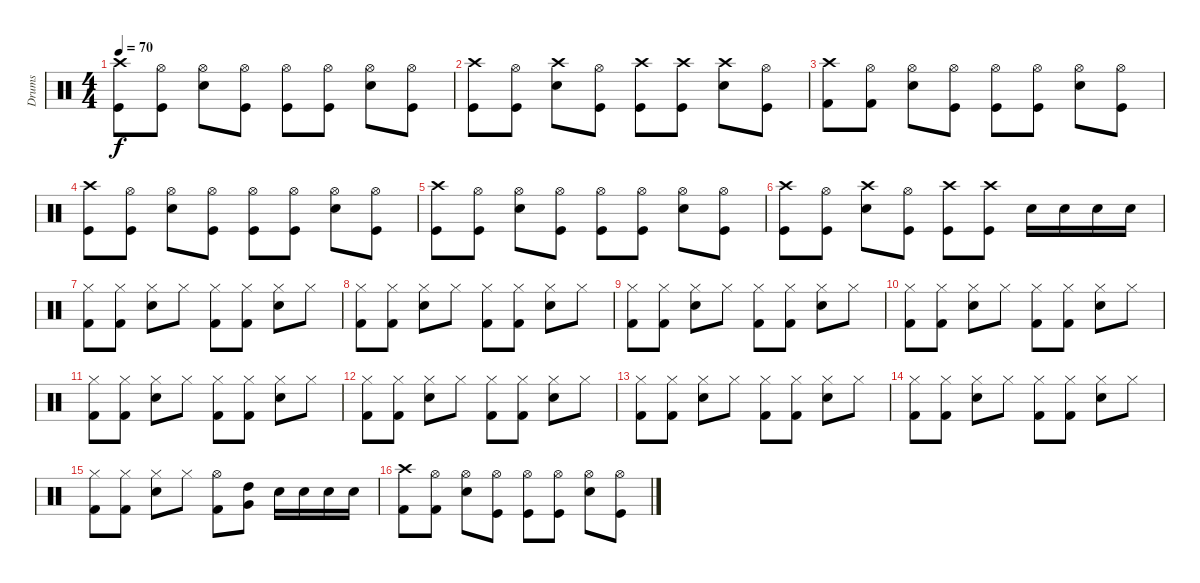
\track ("Drums" "Drums") {instrument percussion}
\staff {score}
\articulation defaults
\ts (4 4)
\tempo 70
\clef neutral
\ks c
("Crash high (hit)" "Kick (hit)").8{dy f} ("Hi-Hat (open)" "Kick (hit)").8 ("Hi-Hat (open)" "Electric Snare (hit)").8 ("Hi-Hat (open)" "Kick (hit)").8 ("Hi-Hat (open)" "Kick (hit)").8 ("Hi-Hat (open)" "Kick (hit)").8 ("Hi-Hat (open)" "Electric Snare (hit)").8 ("Hi-Hat (open)" "Kick (hit)").8 |
("Crash high (hit)" "Kick (hit)").8 ("Hi-Hat (open)" "Kick (hit)").8 ("Crash high (hit)" "Electric Snare (hit)").8 ("Hi-Hat (open)" "Kick (hit)").8 ("Crash high (hit)" "Kick (hit)").8 ("Crash high (hit)" "Kick (hit)").8 ("Crash high (hit)" "Electric Snare (hit)").8 ("Hi-Hat (open)" "Kick (hit)").8 |
("Crash high (hit)" "Kick (hit) 2").8 ("Hi-Hat (open)" "Kick (hit) 2").8 ("Hi-Hat (open)" "Electric Snare (hit)").8 ("Hi-Hat (open)" "Kick (hit)").8 ("Hi-Hat (open)" "Kick (hit)").8 ("Hi-Hat (open)" "Kick (hit)").8 ("Hi-Hat (open)" "Electric Snare (hit)").8 ("Hi-Hat (open)" "Kick (hit)").8 |
("Crash high (hit)" "Kick (hit)").8 ("Hi-Hat (open)" "Kick (hit)").8 ("Hi-Hat (open)" "Electric Snare (hit)").8 ("Hi-Hat (open)" "Kick (hit)").8 ("Hi-Hat (open)" "Kick (hit)").8 ("Hi-Hat (open)" "Kick (hit)").8 ("Hi-Hat (open)" "Electric Snare (hit)").8 ("Hi-Hat (open)" "Kick (hit)").8 |
("Crash high (hit)" "Kick (hit)").8 ("Hi-Hat (open)" "Kick (hit)").8 ("Hi-Hat (open)" "Electric Snare (hit)").8 ("Hi-Hat (open)" "Kick (hit)").8 ("Hi-Hat (open)" "Kick (hit)").8 ("Hi-Hat (open)" "Kick (hit)").8 ("Hi-Hat (open)" "Electric Snare (hit)").8 ("Hi-Hat (open)" "Kick (hit)").8 |
("Crash high (hit)" "Kick (hit)").8 ("Hi-Hat (open)" "Kick (hit)").8 ("Crash high (hit)" "Electric Snare (hit)").8 ("Hi-Hat (open)" "Kick (hit)").8 ("Crash high (hit)" "Kick (hit)").8 ("Crash high (hit)" "Kick (hit)").8 "Electric Snare (hit)".16 "Electric Snare (hit)".16 "Electric Snare (hit)".16 "Electric Snare (hit)".16 |
("Hi-Hat (closed)" "Kick (hit) 2").8 ("Hi-Hat (closed)" "Kick (hit) 2").8 ("Hi-Hat (closed)" "Snare (hit) 2").8 "Hi-Hat (closed)".8 ("Hi-Hat (closed)" "Kick (hit) 2").8 ("Hi-Hat (closed)" "Kick (hit) 2").8 ("Hi-Hat (closed)" "Snare (hit) 2").8 "Hi-Hat (closed)".8 |
("Hi-Hat (closed)" "Kick (hit) 2").8 ("Hi-Hat (closed)" "Kick (hit) 2").8 ("Hi-Hat (closed)" "Snare (hit) 2").8 "Hi-Hat (closed)".8 ("Hi-Hat (closed)" "Kick (hit) 2").8 ("Hi-Hat (closed)" "Kick (hit) 2").8 ("Hi-Hat (closed)" "Snare (hit) 2").8 "Hi-Hat (closed)".8 |
("Hi-Hat (closed)" "Kick (hit) 2").8 ("Hi-Hat (closed)" "Kick (hit) 2").8 ("Hi-Hat (closed)" "Snare (hit) 2").8 "Hi-Hat (closed)".8 ("Hi-Hat (closed)" "Kick (hit) 2").8 ("Hi-Hat (closed)" "Kick (hit) 2").8 ("Hi-Hat (closed)" "Snare (hit) 2").8 "Hi-Hat (closed)".8 |
("Hi-Hat (closed)" "Kick (hit) 2").8 ("Hi-Hat (closed)" "Kick (hit) 2").8 ("Hi-Hat (closed)" "Snare (hit) 2").8 "Hi-Hat (closed)".8 ("Hi-Hat (closed)" "Kick (hit) 2").8 ("Hi-Hat (closed)" "Kick (hit) 2").8 ("Hi-Hat (closed)" "Snare (hit) 2").8 "Hi-Hat (closed)".8 |
("Hi-Hat (closed)" "Kick (hit) 2").8 ("Hi-Hat (closed)" "Kick (hit) 2").8 ("Hi-Hat (closed)" "Snare (hit) 2").8 "Hi-Hat (closed)".8 ("Hi-Hat (closed)" "Kick (hit) 2").8 ("Hi-Hat (closed)" "Kick (hit) 2").8 ("Hi-Hat (closed)" "Snare (hit) 2").8 "Hi-Hat (closed)".8 |
("Hi-Hat (closed)" "Kick (hit) 2").8 ("Hi-Hat (closed)" "Kick (hit) 2").8 ("Hi-Hat (closed)" "Snare (hit) 2").8 "Hi-Hat (closed)".8 ("Hi-Hat (closed)" "Kick (hit) 2").8 ("Hi-Hat (closed)" "Kick (hit) 2").8 ("Hi-Hat (closed)" "Snare (hit) 2").8 "Hi-Hat (closed)".8 |
("Hi-Hat (closed)" "Kick (hit) 2").8 ("Hi-Hat (closed)" "Kick (hit) 2").8 ("Hi-Hat (closed)" "Snare (hit) 2").8 "Hi-Hat (closed)".8 ("Hi-Hat (closed)" "Kick (hit) 2").8 ("Hi-Hat (closed)" "Kick (hit) 2").8 ("Hi-Hat (closed)" "Snare (hit) 2").8 "Hi-Hat (closed)".8 |
("Hi-Hat (closed)" "Kick (hit) 2").8 ("Hi-Hat (closed)" "Kick (hit) 2").8 ("Hi-Hat (closed)" "Snare (hit) 2").8 "Hi-Hat (closed)".8 ("Hi-Hat (closed)" "Kick (hit) 2").8 ("Hi-Hat (closed)" "Kick (hit) 2").8 ("Hi-Hat (closed)" "Snare (hit) 2").8 "Hi-Hat (closed)".8 |
("Hi-Hat (closed)" "Kick (hit) 2").8 ("Hi-Hat (closed)" "Kick (hit) 2").8 ("Hi-Hat (closed)" "Snare (hit) 2").8 "Hi-Hat (closed)".8 ("Hi-Hat (open)" "Kick (hit) 2").8 ("Very Low Tom (hit)" "High Tom (hit)").8 "Electric Snare (hit)".16 "Electric Snare (hit)".16 "Electric Snare (hit)".16 "Electric Snare (hit)".16 |
("Crash high (hit)" "Kick (hit) 2").8 ("Hi-Hat (open)" "Kick (hit) 2").8 ("Hi-Hat (open)" "Electric Snare (hit)").8 ("Hi-Hat (open)" "Kick (hit)").8 ("Hi-Hat (open)" "Kick (hit)").8 ("Hi-Hat (open)" "Kick (hit)").8 ("Hi-Hat (open)" "Electric Snare (hit)").8 ("Hi-Hat (open)" "Kick (hit)").8
